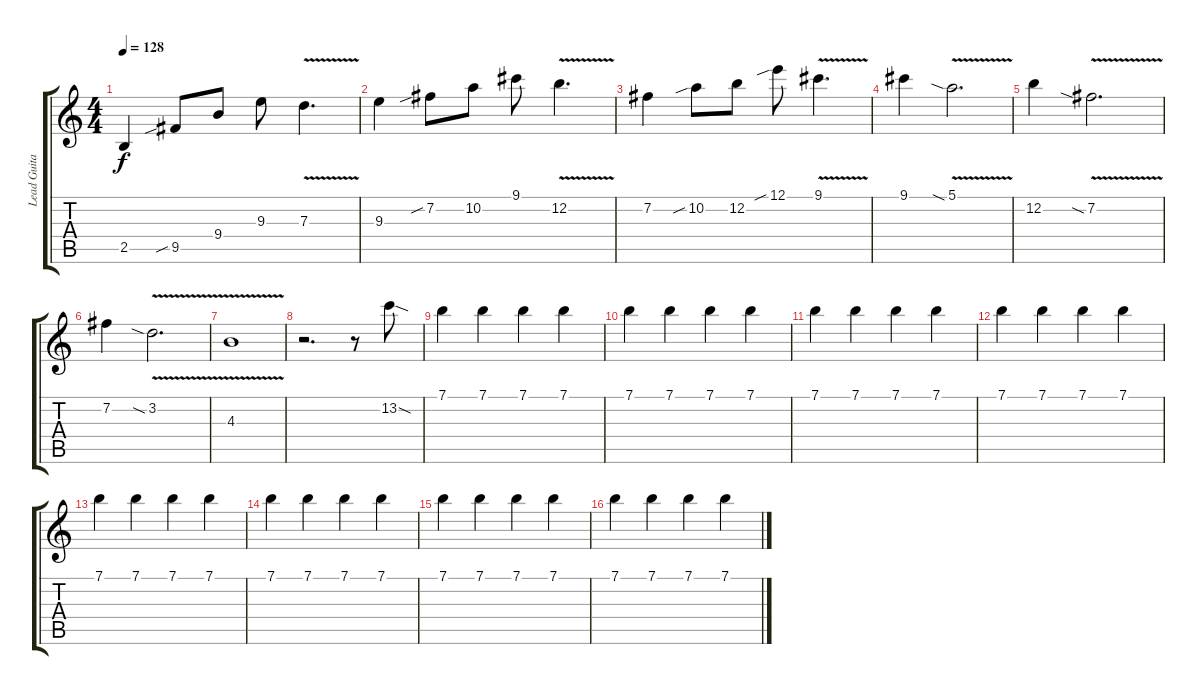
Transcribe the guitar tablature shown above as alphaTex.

\track ("Lead Guitar" "Lead Guita") {instrument distortionguitar}
\staff {score tabs}
\tuning (E4 B3 G3 D3 A2 E2) {hide}
\ts (4 4)
\tempo 128
\clef g2
\ks c
2.5.4{dy f volume 12} 9.5{sib}.8 9.4.8 9.3.8 7.3{v}.4{d} |
9.3.4 7.2{sib}.8 10.2.8 9.1.8 12.2{v}.4{d} |
7.2.4 10.2{sib}.8 12.2.8 12.1{sib}.8 9.1{v}.4{d} |
9.1.4 5.1{v sia}.2{d} |
12.2.4 7.2{v sia}.2{d} |
7.2.4 3.2{v sia}.2{d} |
4.3{v}.1 |
r.2{d} r.8 13.2{sod}.8 |
7.1.4{volume 6} 7.1.4 7.1.4 7.1.4 |
7.1.4 7.1.4 7.1.4 7.1.4 |
7.1.4 7.1.4 7.1.4 7.1.4 |
7.1.4 7.1.4 7.1.4 7.1.4 |
7.1.4 7.1.4 7.1.4 7.1.4 |
7.1.4 7.1.4 7.1.4 7.1.4 |
7.1.4 7.1.4 7.1.4 7.1.4 |
7.1.4 7.1.4 7.1.4 7.1.4
